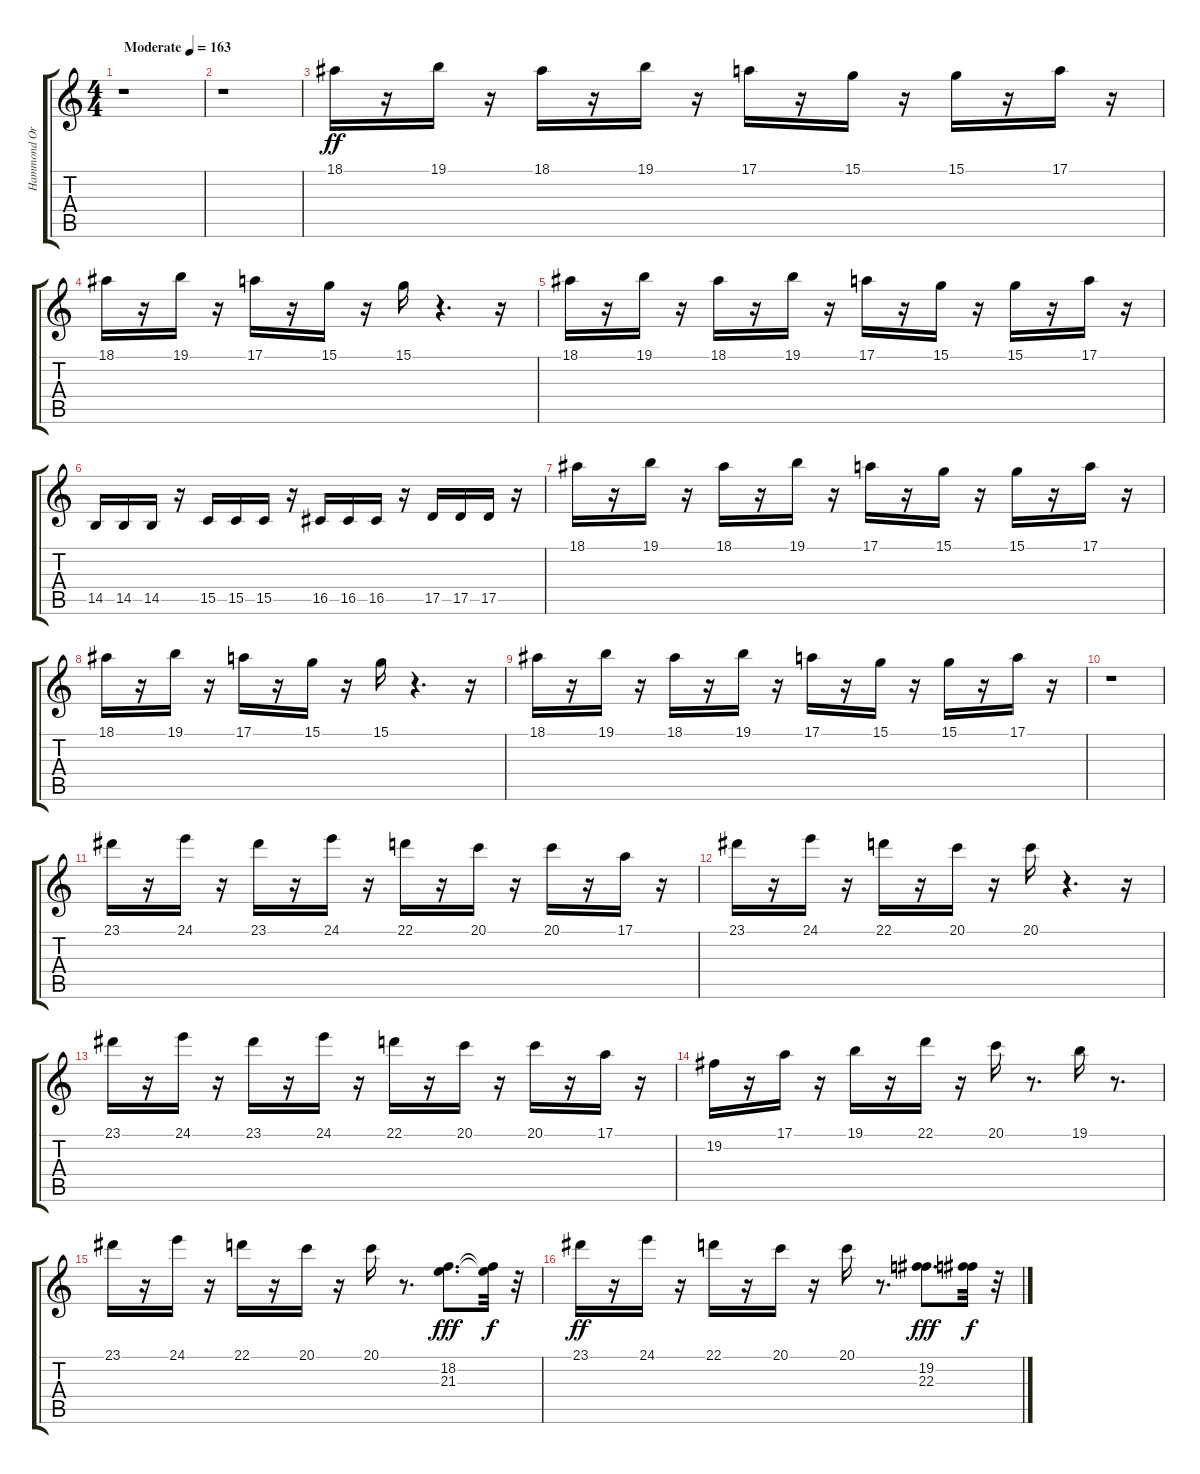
\track ("Hammond Organ" "Hammond Or") {instrument drawbarorgan}
\staff {score tabs}
\tuning (E4 B3 G3 D3 A2 E2) {hide}
\ts (4 4)
\tempo (163 "Moderate")
\clef g2
\ks c
r.1{dy ff instrument drawbarorgan} |
r.1 |
18.1.16 r.16 19.1.16 r.16 18.1.16 r.16 19.1.16 r.16 17.1.16 r.16 15.1.16 r.16 15.1.16 r.16 17.1.16 r.16 |
18.1.16 r.16 19.1.16 r.16 17.1.16 r.16 15.1.16 r.16 15.1.16 r.4{d} r.16 |
18.1.16 r.16 19.1.16 r.16 18.1.16 r.16 19.1.16 r.16 17.1.16 r.16 15.1.16 r.16 15.1.16 r.16 17.1.16 r.16 |
14.5.16 14.5.16 14.5.16 r.16 15.5.16 15.5.16 15.5.16 r.16 16.5.16 16.5.16 16.5.16 r.16 17.5.16 17.5.16 17.5.16 r.16 |
18.1.16 r.16 19.1.16 r.16 18.1.16 r.16 19.1.16 r.16 17.1.16 r.16 15.1.16 r.16 15.1.16 r.16 17.1.16 r.16 |
18.1.16 r.16 19.1.16 r.16 17.1.16 r.16 15.1.16 r.16 15.1.16 r.4{d} r.16 |
18.1.16 r.16 19.1.16 r.16 18.1.16 r.16 19.1.16 r.16 17.1.16 r.16 15.1.16 r.16 15.1.16 r.16 17.1.16 r.16 |
r.1 |
23.1.16 r.16 24.1.16 r.16 23.1.16 r.16 24.1.16 r.16 22.1.16 r.16 20.1.16 r.16 20.1.16 r.16 17.1.16 r.16 |
23.1.16 r.16 24.1.16 r.16 22.1.16 r.16 20.1.16 r.16 20.1.16 r.4{d} r.16 |
23.1.16 r.16 24.1.16 r.16 23.1.16 r.16 24.1.16 r.16 22.1.16 r.16 20.1.16 r.16 20.1.16 r.16 17.1.16 r.16 |
19.2.16 r.16 17.1.16 r.16 19.1.16 r.16 22.1.16 r.16 20.1.16 r.8{d} 19.1.16 r.8{d} |
23.1.16 r.16 24.1.16 r.16 22.1.16 r.16 20.1.16 r.16 20.1.16 r.8{d} (18.2 21.3).8{d dy fff} (18.2{t} 21.3{t}).32{dy f} r.32 |
23.1.16{dy ff} r.16 24.1.16 r.16 22.1.16 r.16 20.1.16 r.16 20.1.16 r.8{d} (19.2 22.3).8{d dy fff} (19.2{t} 22.3{t}).32{dy f} r.32
